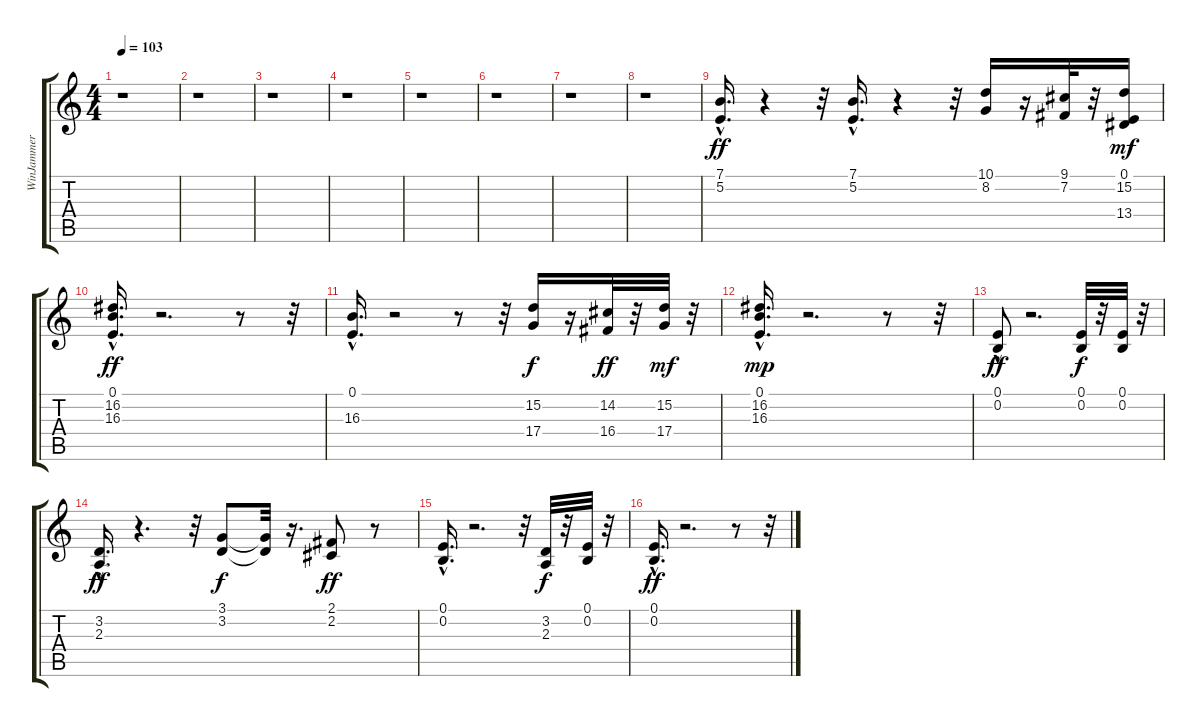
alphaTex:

\track ("WinJammer Demo" "WinJammer ") {instrument electricpiano2}
\staff {score tabs}
\tuning (E4 B3 G3 D3 A2 E2) {hide}
\ts (4 4)
\tempo 103
\clef g2
\ks c
r.1{dy mf} |
r.1 |
r.1 |
r.1 |
r.1 |
r.1 |
r.1 |
r.1 |
(7.1{hac} 5.2{hac}).16{d dy ff} r.4 r.32 (7.1{hac} 5.2{hac}).16{d} r.4 r.32 (10.1 8.2).16 r.16 (9.1 7.2).32 r.32 (0.1 15.2 13.4).16{dy mf} |
(0.1{hac} 16.2 16.3).16{d dy ff} r.2{d} r.8 r.32 |
(0.1{hac} 16.3{hac}).16{d} r.2 r.8 r.32 (15.2 17.4).16{dy f} r.16 (14.2 16.4).32{dy ff} r.32 (15.2 17.4).32{dy mf} r.32 |
(0.1{hac} 16.2 16.3{hac}).16{d dy mp} r.2{d} r.8 r.32 |
(0.1{hac} 0.2).8{dy ff} r.2{d} (0.1 0.2).32{dy f} r.32 (0.1 0.2).32 r.32 |
(3.2{hac} 2.3{hac}).16{d dy ff} r.4{d} r.32 (3.1 3.2).8{dy f} (3.1{t} 3.2{t}).32 r.16{d} (2.1 2.2).8{dy ff} r.8 |
(0.1{hac} 0.2{hac}).16{d} r.2{d} r.32 (3.2 2.3).32{dy f} r.32 (0.1 0.2).32 r.32 |
(0.1 0.2{hac}).16{d dy ff} r.2{d} r.8 r.32
